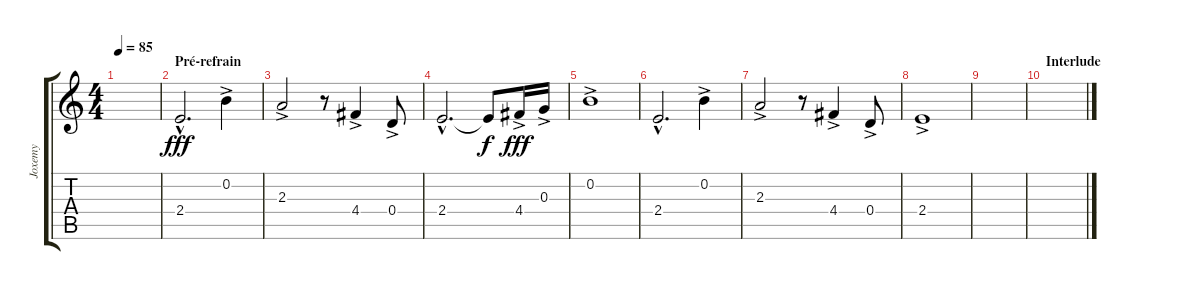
\track ("Joxemy" "Joxemy") {instrument electricguitarclean}
\staff {score tabs}
\tuning (E4 B3 G3 D3 A2 E2) {hide}
\ts (4 4)
\tempo 85
\clef g2
\ks c
|
\section ("" "Pré-refrain")
2.4{hac}.2{d dy fff} 0.2{ac}.4 |
2.3{ac}.2 r.8 4.4{ac}.4 0.4{ac}.8 |
2.4{hac}.2{d} 2.4{t}.8{dy f} 4.4{ac}.16{dy fff} 0.3{ac}.16 |
0.2{ac}.1 |
2.4{hac}.2{d} 0.2{ac}.4 |
2.3{ac}.2 r.8 4.4{ac}.4 0.4{ac}.8 |
2.4{ac}.1 |
|
\section ("" "Interlude")
